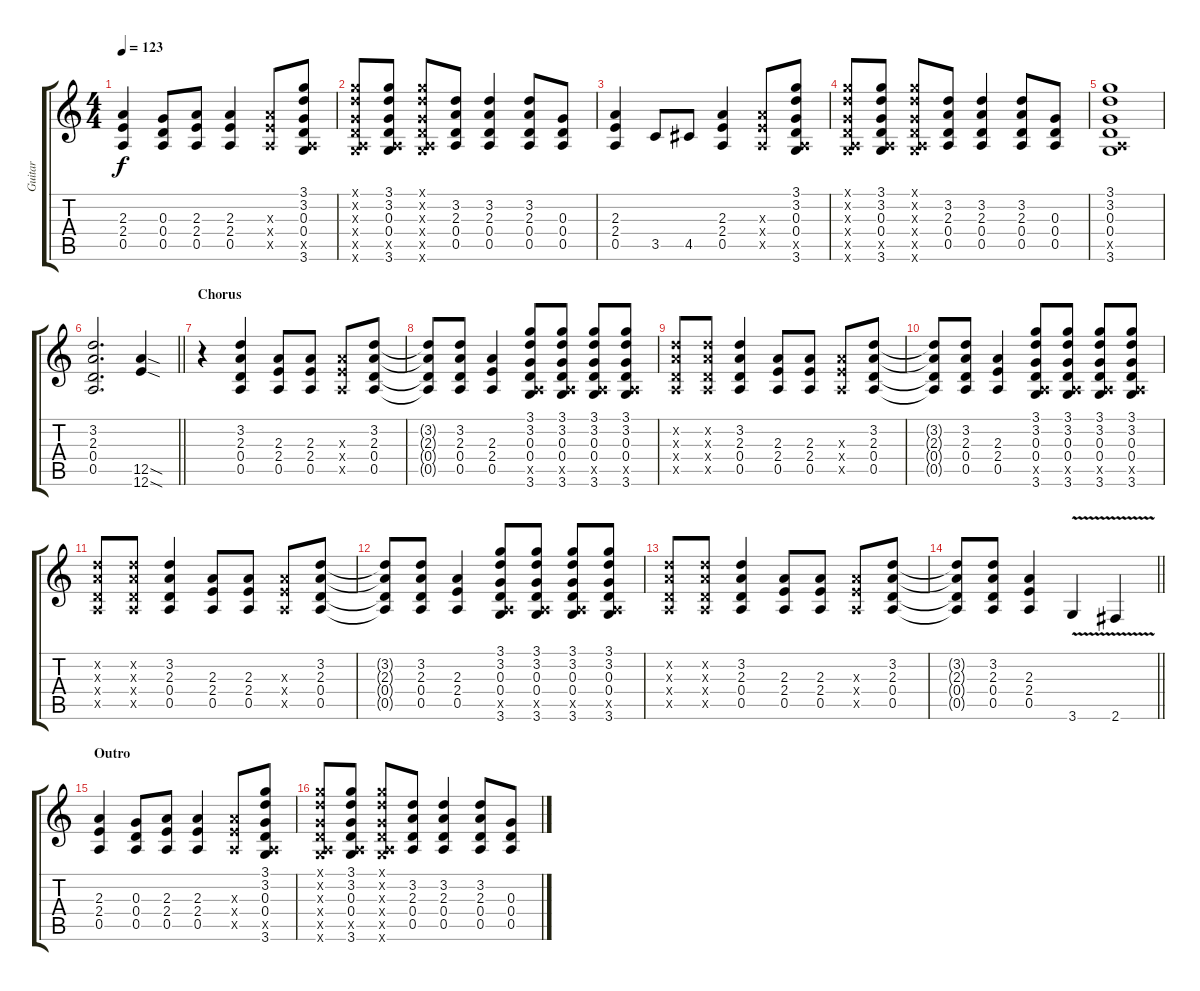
\track ("Guitar" "Guitar") {instrument distortionguitar}
\staff {score tabs}
\tuning (E4 B3 G3 D3 A2 E2) {hide}
\ts (4 4)
\tempo 123
\clef g2
\ks c
(2.3 2.4 0.5).4{dy f} (0.3 0.4 0.5).8 (2.3 2.4 0.5).8 (2.3 2.4 0.5).4 (2.3{x} 2.4{x} 0.5{x}).8 (3.1 3.2 0.3 0.4 0.5{x} 3.6).8 |
(3.1{x} 3.2{x} 0.3{x} 0.4{x} 0.5{x} 3.6{x}).8 (3.1 3.2 0.3 0.4 0.5{x} 3.6).8 (3.1{x} 3.2{x} 0.3{x} 0.4{x} 0.5{x} 3.6{x}).8 (3.2 2.3 0.4 0.5).8 (3.2 2.3 0.4 0.5).4 (3.2 2.3 0.4 0.5).8 (0.3 0.4 0.5).8 |
(2.3 2.4 0.5).4 3.5.8 4.5.8 (2.3 2.4 0.5).4 (2.3{x} 2.4{x} 0.5{x}).8 (3.1 3.2 0.3 0.4 0.5{x} 3.6).8 |
(3.1{x} 3.2{x} 0.3{x} 0.4{x} 0.5{x} 3.6{x}).8 (3.1 3.2 0.3 0.4 0.5{x} 3.6).8 (3.1{x} 3.2{x} 0.3{x} 0.4{x} 0.5{x} 3.6{x}).8 (3.2 2.3 0.4 0.5).8 (3.2 2.3 0.4 0.5).4 (3.2 2.3 0.4 0.5).8 (0.3 0.4 0.5).8 |
(3.1 3.2 0.3 0.4 0.5{x} 3.6).1 |
\barLineRight lightlight
(3.2 2.3 0.4 0.5).2{d} (12.5{sod} 12.6{sod}).4 |
\section ("" "Chorus")
r.4 (3.2 2.3 0.4 0.5).4 (2.3 2.4 0.5).8 (2.3 2.4 0.5).8 (2.3{x} 2.4{x} 0.5{x}).8 (3.2 2.3 0.4 0.5).8 |
(3.2{t} 2.3{t} 0.4{t} 0.5{t}).8 (3.2 2.3 0.4 0.5).8 (2.3 2.4 0.5).4 (3.1 3.2 0.3 0.4 0.5{x} 3.6).8 (3.1 3.2 0.3 0.4 0.5{x} 3.6).8 (3.1 3.2 0.3 0.4 0.5{x} 3.6).8 (3.1 3.2 0.3 0.4 0.5{x} 3.6).8 |
(3.2{x} 2.3{x} 0.4{x} 0.5{x}).8 (3.2{x} 2.3{x} 0.4{x} 0.5{x}).8 (3.2 2.3 0.4 0.5).4 (2.3 2.4 0.5).8 (2.3 2.4 0.5).8 (2.3{x} 2.4{x} 0.5{x}).8 (3.2 2.3 0.4 0.5).8 |
(3.2{t} 2.3{t} 0.4{t} 0.5{t}).8 (3.2 2.3 0.4 0.5).8 (2.3 2.4 0.5).4 (3.1 3.2 0.3 0.4 0.5{x} 3.6).8 (3.1 3.2 0.3 0.4 0.5{x} 3.6).8 (3.1 3.2 0.3 0.4 0.5{x} 3.6).8 (3.1 3.2 0.3 0.4 0.5{x} 3.6).8 |
(3.2{x} 2.3{x} 0.4{x} 0.5{x}).8 (3.2{x} 2.3{x} 0.4{x} 0.5{x}).8 (3.2 2.3 0.4 0.5).4 (2.3 2.4 0.5).8 (2.3 2.4 0.5).8 (2.3{x} 2.4{x} 0.5{x}).8 (3.2 2.3 0.4 0.5).8 |
(3.2{t} 2.3{t} 0.4{t} 0.5{t}).8 (3.2 2.3 0.4 0.5).8 (2.3 2.4 0.5).4 (3.1 3.2 0.3 0.4 0.5{x} 3.6).8 (3.1 3.2 0.3 0.4 0.5{x} 3.6).8 (3.1 3.2 0.3 0.4 0.5{x} 3.6).8 (3.1 3.2 0.3 0.4 0.5{x} 3.6).8 |
(3.2{x} 2.3{x} 0.4{x} 0.5{x}).8 (3.2{x} 2.3{x} 0.4{x} 0.5{x}).8 (3.2 2.3 0.4 0.5).4 (2.3 2.4 0.5).8 (2.3 2.4 0.5).8 (2.3{x} 2.4{x} 0.5{x}).8 (3.2 2.3 0.4 0.5).8 |
\barLineRight lightlight
(3.2{t} 2.3{t} 0.4{t} 0.5{t}).8 (3.2 2.3 0.4 0.5).8 (2.3 2.4 0.5).4 3.6{v}.4 2.6{v}.4 |
\section ("" "Outro")
(2.3 2.4 0.5).4 (0.3 0.4 0.5).8 (2.3 2.4 0.5).8 (2.3 2.4 0.5).4 (2.3{x} 2.4{x} 0.5{x}).8 (3.1 3.2 0.3 0.4 0.5{x} 3.6).8 |
(3.1{x} 3.2{x} 0.3{x} 0.4{x} 0.5{x} 3.6{x}).8 (3.1 3.2 0.3 0.4 0.5{x} 3.6).8 (3.1{x} 3.2{x} 0.3{x} 0.4{x} 0.5{x} 3.6{x}).8 (3.2 2.3 0.4 0.5).8 (3.2 2.3 0.4 0.5).4 (3.2 2.3 0.4 0.5).8 (0.3 0.4 0.5).8
